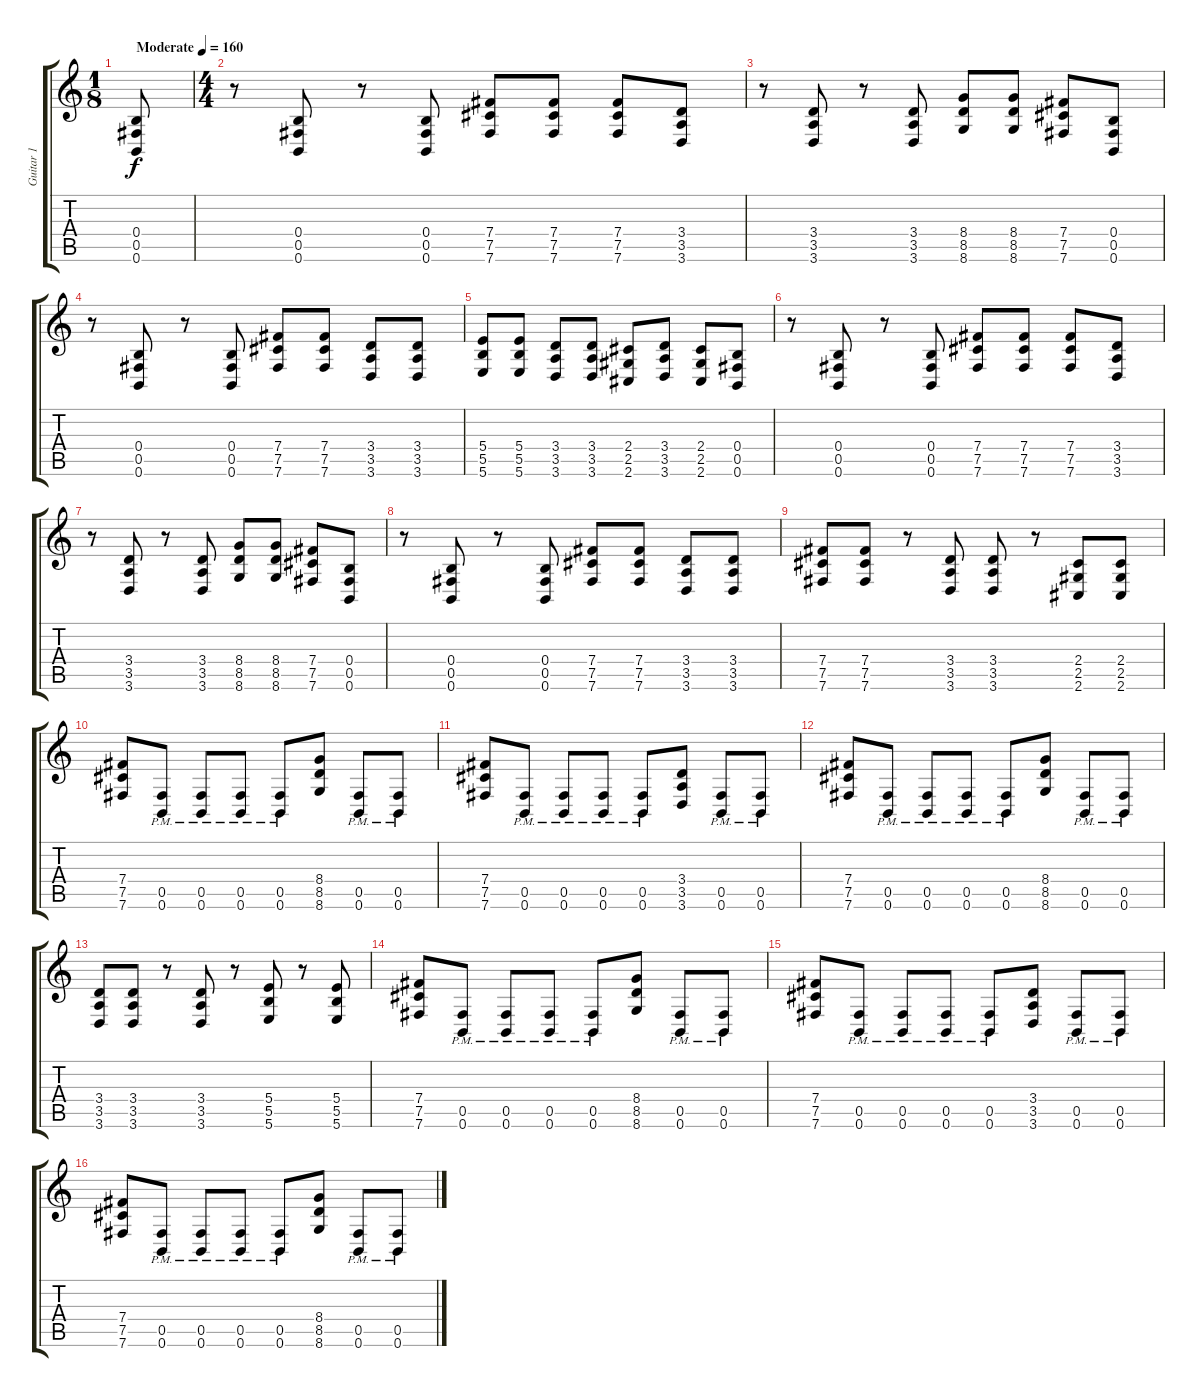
\track ("Guitar 1" "Guitar 1") {instrument distortionguitar}
\staff {score tabs}
\tuning (Db4 Ab3 E3 B2 Gb2 B1) {hide}
\ts (1 8)
\tempo (160 "Moderate")
\clef g2
\ks c
(0.4 0.5 0.6).8{dy f instrument distortionguitar} |
\ts (4 4)
r.8 (0.4 0.5 0.6).8 r.8 (0.4 0.5 0.6).8 (7.4 7.5 7.6).8 (7.4 7.5 7.6).8 (7.4 7.5 7.6).8 (3.4 3.5 3.6).8 |
r.8 (3.4 3.5 3.6).8 r.8 (3.4 3.5 3.6).8 (8.4 8.5 8.6).8 (8.4 8.5 8.6).8 (7.4 7.5 7.6).8 (0.4 0.5 0.6).8 |
r.8 (0.4 0.5 0.6).8 r.8 (0.4 0.5 0.6).8 (7.4 7.5 7.6).8 (7.4 7.5 7.6).8 (3.4 3.5 3.6).8 (3.4 3.5 3.6).8 |
(5.4 5.5 5.6).8 (5.4 5.5 5.6).8 (3.4 3.5 3.6).8 (3.4 3.5 3.6).8 (2.4 2.5 2.6).8 (3.4 3.5 3.6).8 (2.4 2.5 2.6).8 (0.4 0.5 0.6).8 |
r.8 (0.4 0.5 0.6).8 r.8 (0.4 0.5 0.6).8 (7.4 7.5 7.6).8 (7.4 7.5 7.6).8 (7.4 7.5 7.6).8 (3.4 3.5 3.6).8 |
r.8 (3.4 3.5 3.6).8 r.8 (3.4 3.5 3.6).8 (8.4 8.5 8.6).8 (8.4 8.5 8.6).8 (7.4 7.5 7.6).8 (0.4 0.5 0.6).8 |
r.8 (0.4 0.5 0.6).8 r.8 (0.4 0.5 0.6).8 (7.4 7.5 7.6).8 (7.4 7.5 7.6).8 (3.4 3.5 3.6).8 (3.4 3.5 3.6).8 |
(7.4 7.5 7.6).8 (7.4 7.5 7.6).8 r.8 (3.4 3.5 3.6).8 (3.4 3.5 3.6).8 r.8 (2.4 2.5 2.6).8 (2.4 2.5 2.6).8 |
(7.4 7.5 7.6).8 (0.5{pm} 0.6{pm}).8 (0.5{pm} 0.6{pm}).8 (0.5{pm} 0.6{pm}).8 (0.5{pm} 0.6{pm}).8 (8.4 8.5 8.6).8 (0.5{pm} 0.6{pm}).8 (0.5{pm} 0.6{pm}).8 |
(7.4 7.5 7.6).8 (0.5{pm} 0.6{pm}).8 (0.5{pm} 0.6{pm}).8 (0.5{pm} 0.6{pm}).8 (0.5{pm} 0.6{pm}).8 (3.4 3.5 3.6).8 (0.5{pm} 0.6{pm}).8 (0.5{pm} 0.6{pm}).8 |
(7.4 7.5 7.6).8 (0.5{pm} 0.6{pm}).8 (0.5{pm} 0.6{pm}).8 (0.5{pm} 0.6{pm}).8 (0.5{pm} 0.6{pm}).8 (8.4 8.5 8.6).8 (0.5{pm} 0.6{pm}).8 (0.5{pm} 0.6{pm}).8 |
(3.4 3.5 3.6).8 (3.4 3.5 3.6).8 r.8 (3.4 3.5 3.6).8 r.8 (5.4 5.5 5.6).8 r.8 (5.4 5.5 5.6).8 |
(7.4 7.5 7.6).8 (0.5{pm} 0.6{pm}).8 (0.5{pm} 0.6{pm}).8 (0.5{pm} 0.6{pm}).8 (0.5{pm} 0.6{pm}).8 (8.4 8.5 8.6).8 (0.5{pm} 0.6{pm}).8 (0.5{pm} 0.6{pm}).8 |
(7.4 7.5 7.6).8 (0.5{pm} 0.6{pm}).8 (0.5{pm} 0.6{pm}).8 (0.5{pm} 0.6{pm}).8 (0.5{pm} 0.6{pm}).8 (3.4 3.5 3.6).8 (0.5{pm} 0.6{pm}).8 (0.5{pm} 0.6{pm}).8 |
(7.4 7.5 7.6).8 (0.5{pm} 0.6{pm}).8 (0.5{pm} 0.6{pm}).8 (0.5{pm} 0.6{pm}).8 (0.5{pm} 0.6{pm}).8 (8.4 8.5 8.6).8 (0.5{pm} 0.6{pm}).8 (0.5{pm} 0.6{pm}).8
